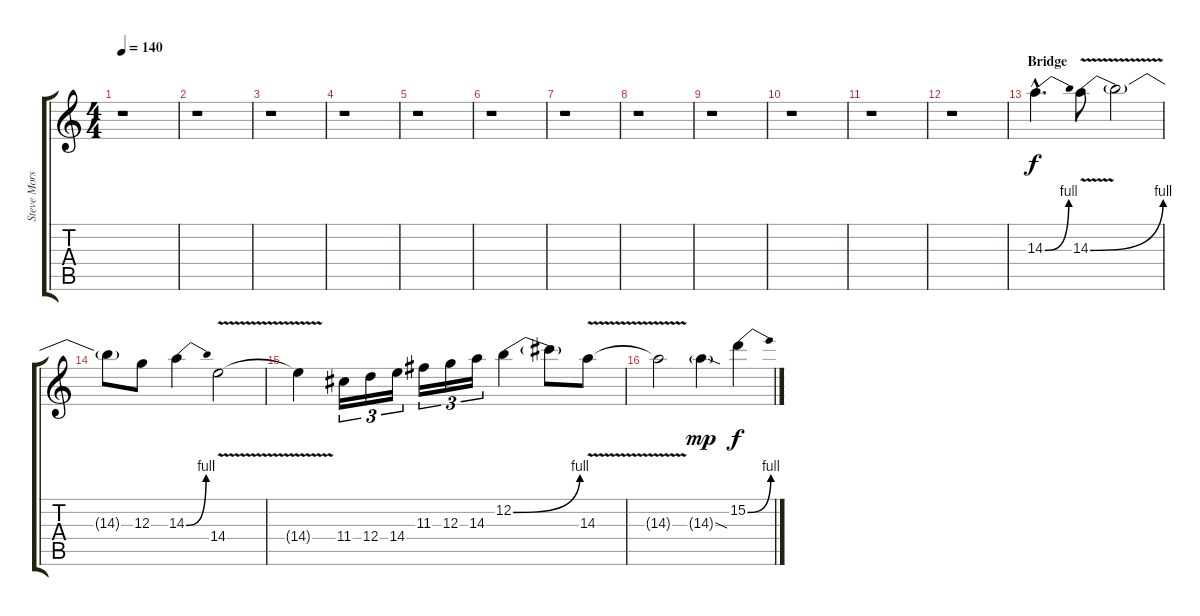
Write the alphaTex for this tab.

\track ("Steve Morse Guitar Lead II" "Steve Mors") {instrument overdrivenguitar}
\staff {score tabs}
\tuning (E4 B3 G3 D3 A2 E2) {hide}
\ts (4 4)
\tempo 140
\clef g2
\ks c
r.1{dy f} |
r.1 |
r.1 |
r.1 |
r.1 |
r.1 |
r.1 |
r.1 |
r.1 |
r.1 |
r.1 |
r.1 |
\section ("" "Bridge")
14.3{be (bend 0 0 60 4) hac}.4{d} 14.3{be (bend 0 0 60 4) v}.8 14.3{t}.2 |
14.3{t}.8 12.3.8 14.3{be (bend 0 0 60 4)}.4 14.4{v}.2 |
14.4{t}.4 11.4.16{tu (3 2)} 12.4.16{tu (3 2)} 14.4.16{tu (3 2)} 11.3.16{tu (3 2)} 12.3.16{tu (3 2)} 14.3.16{tu (3 2)} 12.2{be (bend 0 0 60 4)}.4 12.2{t}.8 14.3{v}.8 |
14.3{t}.2 14.3{sod g}.4{dy mp} 15.2{be (bend 0 0 60 4)}.4{dy f}
